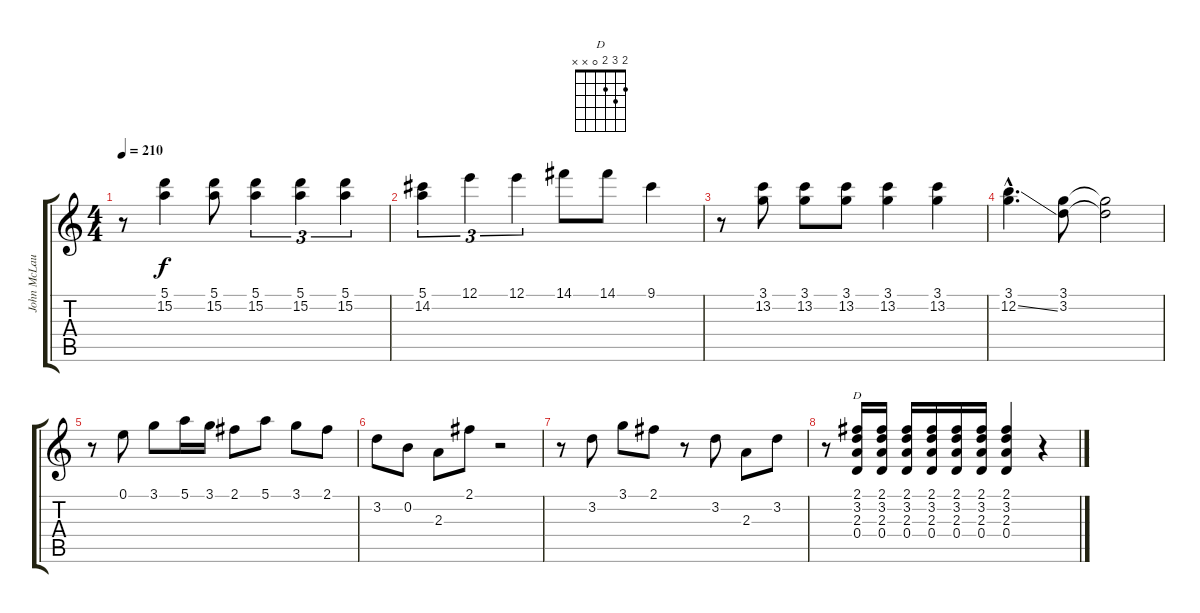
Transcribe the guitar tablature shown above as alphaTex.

\track ("John McLaughlin" "John McLau") {instrument acousticguitarnylon}
\staff {score tabs}
\tuning (E4 B3 G3 D3 A2 E2) {hide}
\chord ("D" 2 3 2 0 x x)
\ts (4 4)
\tempo 210
\clef g2
\ks c
r.8{dy f} (5.1 15.2).4 (5.1 15.2).8 (5.1 15.2).4{tu (3 2)} (5.1 15.2).4{tu (3 2)} (5.1 15.2).4{tu (3 2)} |
(5.1 14.2).4{tu (3 2)} 12.1.4{tu (3 2)} 12.1.4{tu (3 2)} 14.1.8 14.1.8 9.1.4 |
r.8 (3.1 13.2).8 (3.1 13.2).8 (3.1 13.2).8 (3.1 13.2).4 (3.1 13.2).4 |
(3.1{hac} 12.2{ss hac}).4{d} (3.1 3.2).8 (3.1{t} 3.2{t}).2 |
r.8 0.1.8 3.1.8 5.1.16 3.1.16 2.1.8 5.1.8 3.1.8 2.1.8 |
3.2.8 0.2.8 2.3.8 2.1.8 r.2 |
r.8 3.2.8 3.1.8 2.1.8 r.8 3.2.8 2.3.8 3.2.8 |
r.8 (2.1 3.2 2.3 0.4).16{ch "D"} (2.1 3.2 2.3 0.4).16 (2.1 3.2 2.3 0.4).16 (2.1 3.2 2.3 0.4).16 (2.1 3.2 2.3 0.4).16 (2.1 3.2 2.3 0.4).16 (2.1 3.2 2.3 0.4).4 r.4
